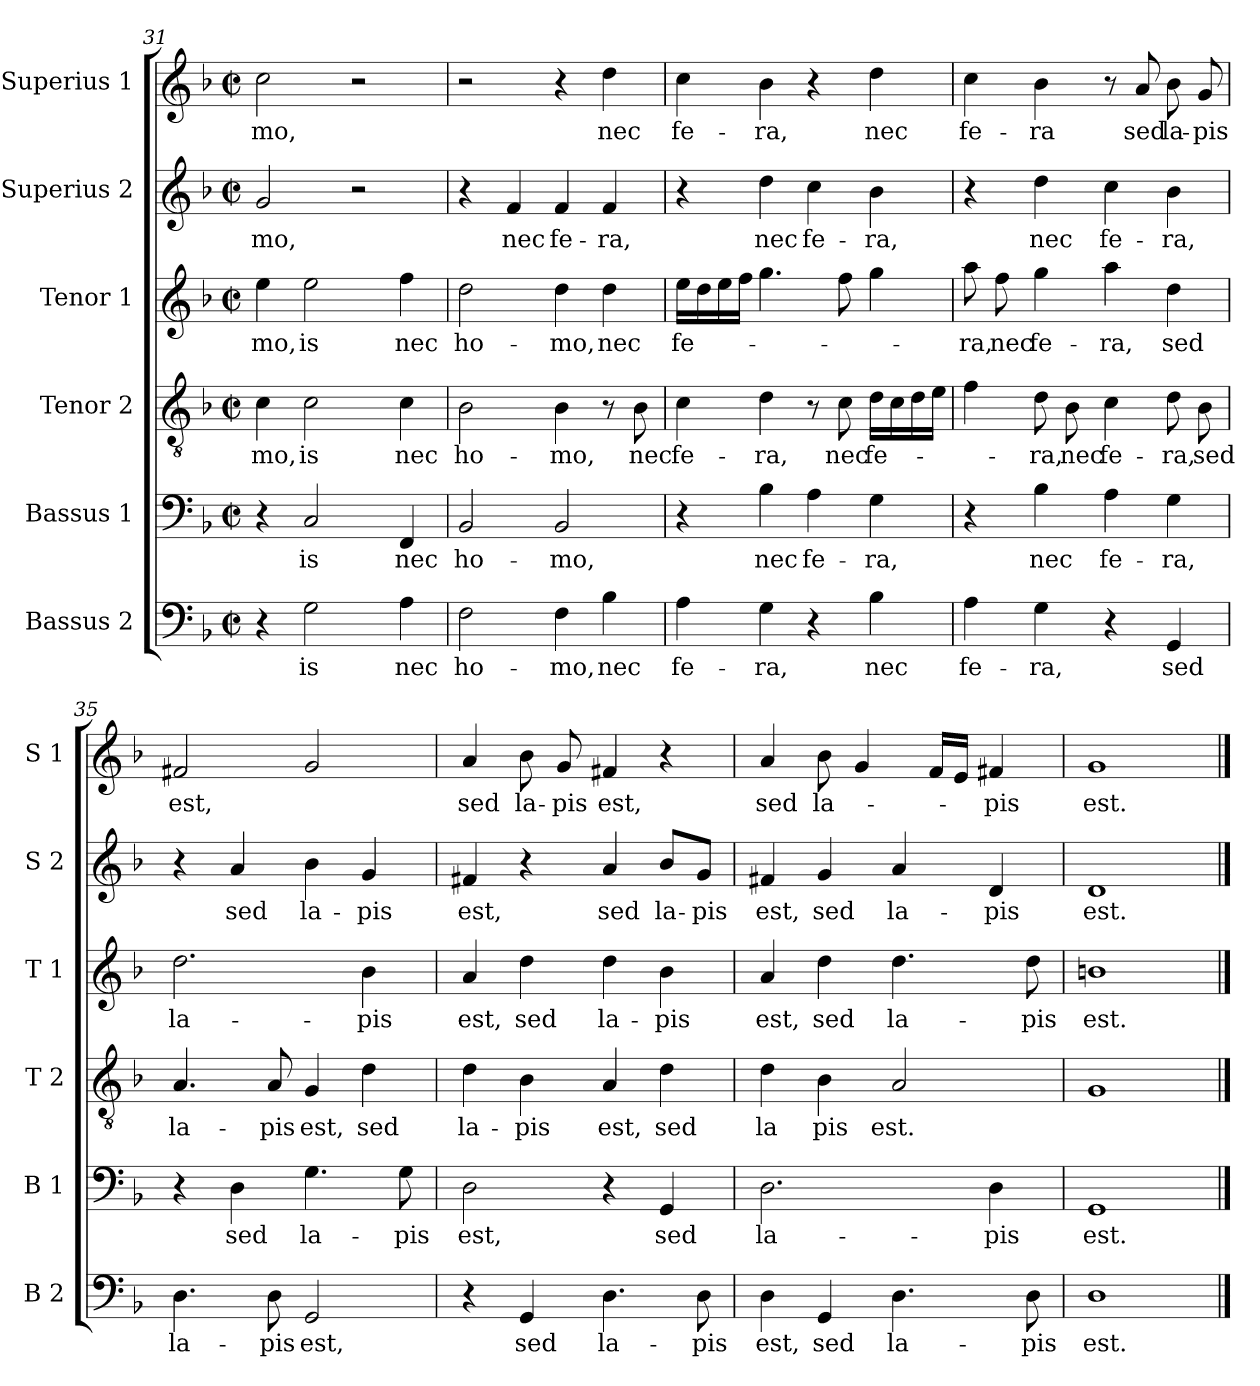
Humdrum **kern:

**kern	**text	**kern	**text	**kern	**text	**kern	**text	**kern	**text	**kern	**text
*part6	*part6	*part5	*part5	*part4	*part4	*part3	*part3	*part2	*part2	*part1	*part1
*staff6	*staff6	*staff5	*staff5	*staff4	*staff4	*staff3	*staff3	*staff2	*staff2	*staff1	*staff1
*I"Bassus 2	*	*I"Bassus 1	*	*I"Tenor 2	*	*I"Tenor 1	*	*I"Superius 2	*	*I"Superius 1	*
*I'B 2	*	*I'B 1	*	*I'T 2	*	*I'T 1	*	*I'S 2	*	*I'S 1	*
*clefF4	*	*clefF4	*	*clefGv2	*	*clefG2	*	*clefG2	*	*clefG2	*
*k[b-]	*	*k[b-]	*	*k[b-]	*	*k[b-]	*	*k[b-]	*	*k[b-]	*
*F:	*	*F:	*	*F:	*	*F:	*	*F:	*	*F:	*
*M2/2	*	*M2/2	*	*M2/2	*	*M2/2	*	*M2/2	*	*M2/2	*
*met(c|)	*	*met(c|)	*	*met(c|)	*	*met(c|)	*	*met(c|)	*	*met(c|)	*
=31	=31	=31	=31	=31	=31	=31	=31	=31	=31	=31	=31
!	!	!	!	!	!LO:LY:b	!	!LO:LY:b	!	!LO:LY:b	!	!LO:LY:b
4r	.	4r	.	4c\	-mo,	4ee\	-mo,	2g/	-mo,	2cc\	-mo,
!	!LO:LY:b	!	!LO:LY:b	!	!LO:LY:b	!	!LO:LY:b	!	!	!	!
2G\	is	2C/	is	2c\	is	2ee\	is	.	.	.	.
.	.	.	.	.	.	.	.	2r	.	2r	.
!	!LO:LY:b	!	!LO:LY:b	!	!LO:LY:b	!	!LO:LY:b	!	!	!	!
4A\	nec	4FF/	nec	4c\	nec	4ff\	nec	.	.	.	.
=32	=32	=32	=32	=32	=32	=32	=32	=32	=32	=32	=32
!	!LO:LY:b	!	!LO:LY:b	!	!LO:LY:b	!	!LO:LY:b	!	!	!	!
2F\	ho-	2BB-/	ho-	2B-\	ho-	2dd\	ho-	4r	.	2r	.
!	!	!	!	!	!	!	!	!	!LO:LY:b	!	!
.	.	.	.	.	.	.	.	4f/	nec	.	.
!	!LO:LY:b	!	!LO:LY:b	!	!LO:LY:b	!	!LO:LY:b	!	!LO:LY:b	!	!
4F\	-mo,	2BB-/	-mo,	4B-\	-mo,	4dd\	-mo,	4f/	fe-	4r	.
!	!LO:LY:b	!	!	!	!	!	!LO:LY:b	!	!LO:LY:b	!	!LO:LY:b
4B-\	nec	.	.	8r	.	4dd\	nec	4f/	-ra,	4dd\	nec
!	!	!	!	!	!LO:LY:b	!	!	!	!	!	!
.	.	.	.	8B-\	nec	.	.	.	.	.	.
=33	=33	=33	=33	=33	=33	=33	=33	=33	=33	=33	=33
!	!LO:LY:b	!	!	!	!LO:LY:b	!	!LO:LY:b	!	!	!	!LO:LY:b
4A\	fe-	4r	.	4c\	fe-	16ee\LL	fe-	4r	.	4cc\	fe-
.	.	.	.	.	.	16dd\	.	.	.	.	.
.	.	.	.	.	.	16ee\	.	.	.	.	.
.	.	.	.	.	.	16ff\JJ	.	.	.	.	.
!	!LO:LY:b	!	!LO:LY:b	!	!LO:LY:b	!	!	!	!LO:LY:b	!	!LO:LY:b
4G\	-ra,	4B-\	nec	4d\	-ra,	4.gg\	.	4dd\	nec	4b-\	-ra,
!	!	!	!LO:LY:b	!	!	!	!	!	!LO:LY:b	!	!
4r	.	4A\	fe-	8r	.	.	.	4cc\	fe-	4r	.
!	!	!	!	!	!LO:LY:b	!	!	!	!	!	!
.	.	.	.	8c\	nec	8ff\	.	.	.	.	.
!	!LO:LY:b	!	!LO:LY:b	!	!LO:LY:b	!	!	!	!LO:LY:b	!	!LO:LY:b
4B-\	nec	4G\	-ra,	16d\LL	fe-	4gg\	.	4b-\	-ra,	4dd\	nec
.	.	.	.	16c\	.	.	.	.	.	.	.
.	.	.	.	16d\	.	.	.	.	.	.	.
.	.	.	.	16e\JJ	.	.	.	.	.	.	.
!!LO:LB:g=z
=34	=34	=34	=34	=34	=34	=34	=34	=34	=34	=34	=34
!	!LO:LY:b	!	!	!	!	!	!LO:LY:b	!	!	!	!LO:LY:b
4A\	fe-	4r	.	4f\	.	8aa\	-ra,	4r	.	4cc\	fe-
!	!	!	!	!	!	!	!LO:LY:b	!	!	!	!
.	.	.	.	.	.	8ff\	nec	.	.	.	.
!	!LO:LY:b	!	!LO:LY:b	!	!LO:LY:b	!	!LO:LY:b	!	!LO:LY:b	!	!LO:LY:b
4G\	-ra,	4B-\	nec	8d\	-ra,	4gg\	fe-	4dd\	nec	4b-\	-ra
!	!	!	!	!	!LO:LY:b	!	!	!	!	!	!
.	.	.	.	8B-\	nec	.	.	.	.	.	.
!	!	!	!LO:LY:b	!	!LO:LY:b	!	!LO:LY:b	!	!LO:LY:b	!	!
4r	.	4A\	fe-	4c\	fe-	4aa\	-ra,	4cc\	fe-	8r	.
!	!	!	!	!	!	!	!	!	!	!	!LO:LY:b
.	.	.	.	.	.	.	.	.	.	8a/	sed
!	!LO:LY:b	!	!LO:LY:b	!	!LO:LY:b	!	!LO:LY:b	!	!LO:LY:b	!	!LO:LY:b
4GG/	sed	4G\	-ra,	8d\	-ra,	4dd\	sed	4b-\	-ra,	8b-\	la-
!	!	!	!	!	!LO:LY:b	!	!	!	!	!	!LO:LY:b
.	.	.	.	8B-\	sed	.	.	.	.	8g/	-pis
=35	=35	=35	=35	=35	=35	=35	=35	=35	=35	=35	=35
!	!LO:LY:b	!	!	!	!LO:LY:b	!	!LO:LY:b	!	!	!	!LO:LY:b
4.D\	la-	4r	.	4.A/	la-	2.dd\	la-	4r	.	2f#X/	est,
!	!	!	!LO:LY:b	!	!	!	!	!	!LO:LY:b	!	!
.	.	4D\	sed	.	.	.	.	4a/	sed	.	.
!	!LO:LY:b	!	!	!	!LO:LY:b	!	!	!	!	!	!
8D\	-pis	.	.	8A/	-pis	.	.	.	.	.	.
!	!LO:LY:b	!	!LO:LY:b	!	!LO:LY:b	!	!	!	!LO:LY:b	!	!
2GG/	est,	4.G\	la-	4G/	est,	.	.	4b-\	la-	2g/	.
!	!	!	!	!	!LO:LY:b	!	!LO:LY:b	!	!LO:LY:b	!	!
.	.	.	.	4d\	sed	4b-\	-pis	4g/	-pis	.	.
!	!	!	!LO:LY:b	!	!	!	!	!	!	!	!
.	.	8G\	-pis	.	.	.	.	.	.	.	.
=36	=36	=36	=36	=36	=36	=36	=36	=36	=36	=36	=36
!	!	!	!LO:LY:b	!	!LO:LY:b	!	!LO:LY:b	!	!LO:LY:b	!	!LO:LY:b
4r	.	2D\	est,	4d\	la-	4a/	est,	4f#X/	est,	4a/	sed
!	!LO:LY:b	!	!	!	!LO:LY:b	!	!LO:LY:b	!	!	!	!LO:LY:b
4GG/	sed	.	.	4B-\	-pis	4dd\	sed	4r	.	8b-\	la-
!	!	!	!	!	!	!	!	!	!	!	!LO:LY:b
.	.	.	.	.	.	.	.	.	.	8g/	-pis
!	!LO:LY:b	!	!	!	!LO:LY:b	!	!LO:LY:b	!	!LO:LY:b	!	!LO:LY:b
4.D\	la-	4r	.	4A/	est,	4dd\	la-	4a/	sed	4f#X/	est,
!	!	!	!LO:LY:b	!	!LO:LY:b	!	!LO:LY:b	!	!LO:LY:b	!	!
.	.	4GG/	sed	4d\	sed	4b-\	-pis	8b-/L	la-	4r	.
!	!LO:LY:b	!	!	!	!	!	!	!	!LO:LY:b	!	!
8D\	-pis	.	.	.	.	.	.	8g/J	-pis	.	.
=37	=37	=37	=37	=37	=37	=37	=37	=37	=37	=37	=37
!	!LO:LY:b	!	!LO:LY:b	!	!LO:LY:b	!	!LO:LY:b	!	!LO:LY:b	!	!LO:LY:b
4D\	est,	2.D\	la-	4d\	la	4a/	est,	4f#X/	est,	4a/	sed
!	!LO:LY:b	!	!	!	!LO:LY:b	!	!LO:LY:b	!	!LO:LY:b	!	!LO:LY:b
4GG/	sed	.	.	4B-\	pis	4dd\	sed	4g/	sed	8b-\	la-
.	.	.	.	.	.	.	.	.	.	4g/	.
!	!LO:LY:b	!	!	!	!LO:LY:b	!	!LO:LY:b	!	!LO:LY:b	!	!
4.D\	la-	.	.	2A/	est.	4.dd\	la-	4a/	la-	.	.
.	.	.	.	.	.	.	.	.	.	16f/LL	.
.	.	.	.	.	.	.	.	.	.	16e/JJ	.
!	!	!	!LO:LY:b	!	!	!	!	!	!LO:LY:b	!	!LO:LY:b
.	.	4D\	-pis	.	.	.	.	4d/	-pis	4f#X/	-pis
!	!LO:LY:b	!	!	!	!	!	!LO:LY:b	!	!	!	!
8D\	-pis	.	.	.	.	8dd\	-pis	.	.	.	.
=38	=38	=38	=38	=38	=38	=38	=38	=38	=38	=38	=38
!	!LO:LY:b	!	!LO:LY:b	!	!	!	!LO:LY:b	!	!LO:LY:b	!	!LO:LY:b
1D	est.	1GG	est.	1G	.	1bn	est.	1d	est.	1g	est.
==	==	==	==	==	==	==	==	==	==	==	==
*-	*-	*-	*-	*-	*-	*-	*-	*-	*-	*-	*-
